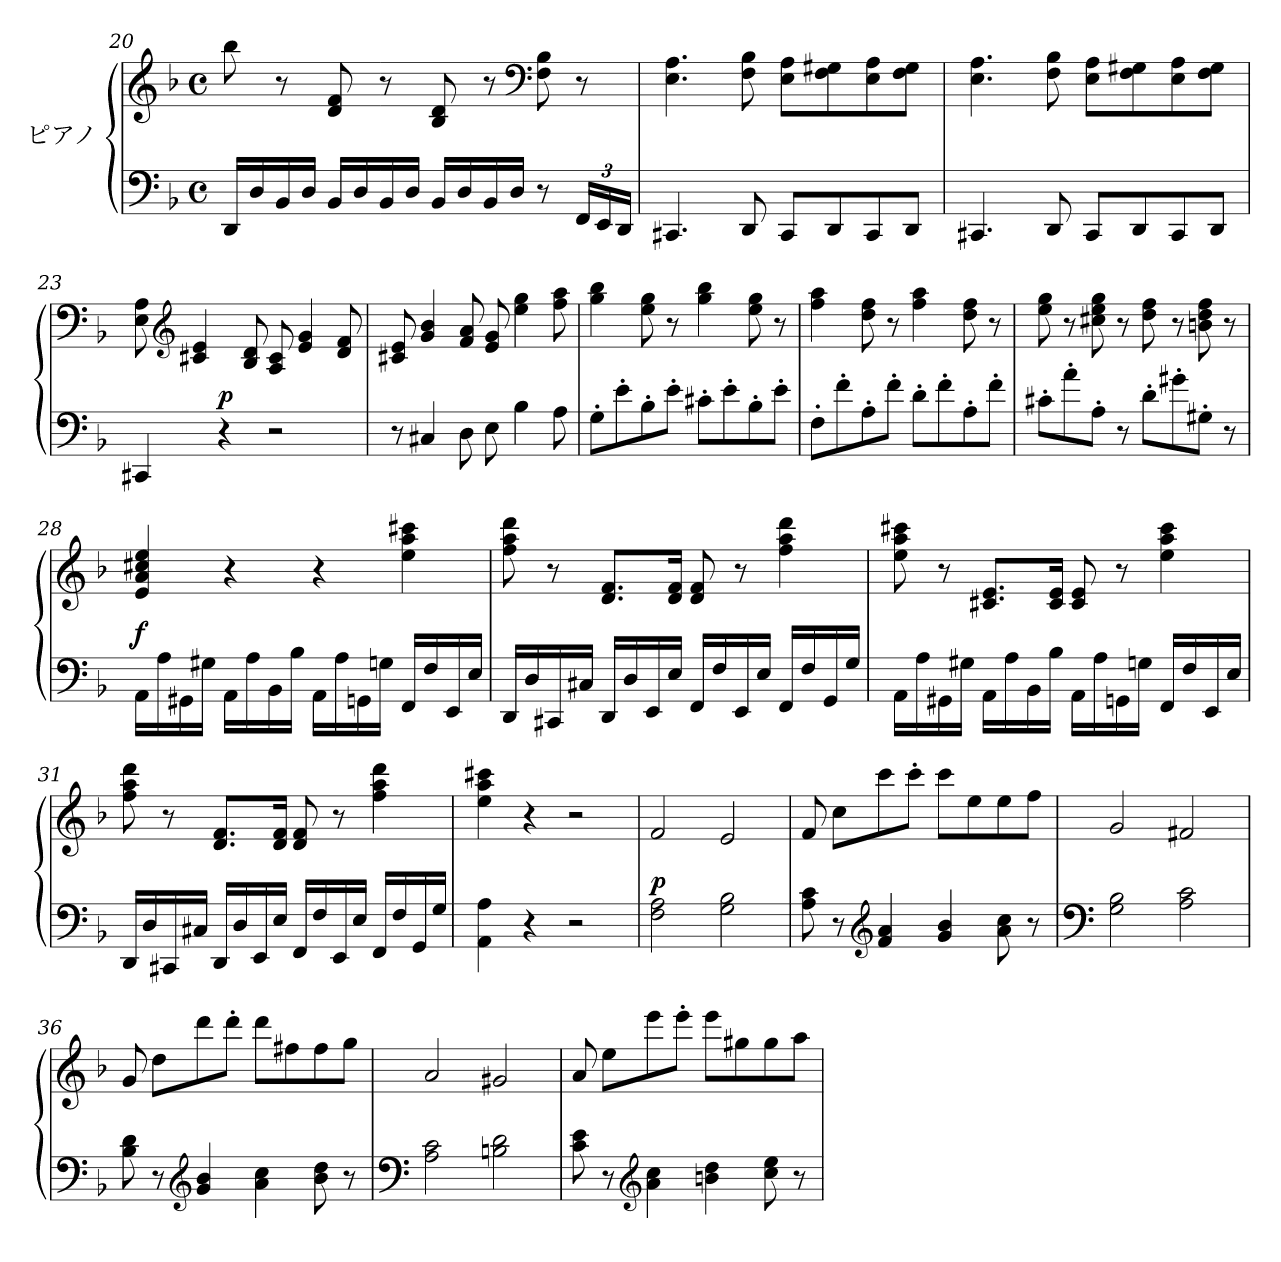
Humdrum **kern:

**kern	**kern	**dynam
*part1	*part1	*part1
*staff2	*staff1	*staff1/2
*I"ピアノ	*	*
!!LO:LB:g=z
*clefF4	*clefG2	*
*k[b-]	*k[b-]	*
*M4/4	*M4/4	*
*met(c)	*met(c)	*
=20	=20	=20
16DD/LL	8bb-\	.
16D/	.	.
16BB-/	8r	.
16D/JJ	.	.
16BB-/LL	8d/ 8f/	.
16D/	.	.
16BB-/	8r	.
16D/JJ	.	.
16BB-/LL	8B-/ 8d/	.
16D/	.	.
16BB-/	8r	.
16D/JJ	.	.
*	*clefF4	*
8r	8F\ 8B-\	.
*Xbrackettup	*	*
24FF/LL	8r	.
24EE/	.	.
24DD/JJ	.	.
=21	=21	=21
4.CC#X/	4.E\ 4.A\	.
8DD/	8F\ 8B-\	.
8CC#/L	8E\ 8A\L	.
8DD/	8F\ 8G#X\	.
8CC#/	8E\ 8A\	.
8DD/J	8F\ 8G#\J	.
=22	=22	=22
4.CC#X/	4.E\ 4.A\	.
8DD/	8F\ 8B-\	.
8CC#/L	8E\ 8A\L	.
8DD/	8F\ 8G#X\	.
8CC#/	8E\ 8A\	.
8DD/J	8F\ 8G#\J	.
!!LO:LB:g=z
=23	=23	=23
4CC#X/	8E\ 8A\	.
*	*clefG2	*
.	4c#X/ 4e/	.
!	!	!LO:DY:a=2
4r	.	p
.	8B-/ 8d/	.
2r	8A/ 8c#/	.
.	4e/ 4g/	.
.	8d/ 8f/	.
=24	=24	=24
8r	8c#X/ 8e/	.
4C#X/	4g/ 4b-/	.
8D\	8f/ 8a/	.
8E\	8e/ 8g/	.
4B-\	4ee\ 4gg\	.
8A\	8ff\ 8aa\	.
=25	=25	=25
8G'\L	4gg\ 4bb-\	.
8e'\	.	.
8B-'\	8ee\ 8gg\	.
8e'\J	8r	.
8c#X'\L	4gg\ 4bb-\	.
8e'\	.	.
8B-'\	8ee\ 8gg\	.
8e'\J	8r	.
=26	=26	=26
8F'\L	4ff\ 4aa\	.
8f'\	.	.
8A'\	8dd\ 8ff\	.
8f'\J	8r	.
8d'\L	4ff\ 4aa\	.
8f'\	.	.
8A'\	8dd\ 8ff\	.
8f'\J	8r	.
!!LO:LB:g=z
=27	=27	=27
8c#X'\L	8ee\ 8gg\	.
8a'\	8r	.
8A'\J	8cc#X\ 8ee\ 8gg\	.
8r	8r	.
8d'\L	8dd\ 8ff\	.
8g#X'\	8r	.
8G#X'\J	8bn\ 8dd\ 8ff\	.
8r	8r	.
=28	=28	=28
!	!	!LO:DY:a=2
16AA\LL	4e/ 4a/ 4cc#X/ 4ee/	f
16A\	.	.
16GG#X\	.	.
16G#X\JJ	.	.
16AA\LL	4r	.
16A\	.	.
16BB-\	.	.
16B-\JJ	.	.
16AA\LL	4r	.
16A\	.	.
16GGn\	.	.
16Gn\JJ	.	.
16FF/LL	4ee\ 4aa\ 4ccc#X\	.
16F/	.	.
16EE/	.	.
16E/JJ	.	.
!!LO:PB:g=z
=29	=29	=29
16DD/LL	8ff\ 8aa\ 8ddd\	.
16D/	.	.
16CC#X/	8r	.
16C#X/JJ	.	.
16DD/LL	8.d/ 8.f/L	.
16D/	.	.
16EE/	.	.
16E/JJ	16d/ 16f/Jk	.
16FF/LL	8d/ 8f/	.
16F/	.	.
16EE/	8r	.
16E/JJ	.	.
16FF/LL	4ff\ 4aa\ 4ddd\	.
16F/	.	.
16GG/	.	.
16G/JJ	.	.
=30	=30	=30
16AA\LL	8ee\ 8aa\ 8ccc#X\	.
16A\	.	.
16GG#X\	8r	.
16G#X\JJ	.	.
16AA\LL	8.c#X/ 8.e/L	.
16A\	.	.
16BB-\	.	.
16B-\JJ	16c#/ 16e/Jk	.
16AA\LL	8c#/ 8e/	.
16A\	.	.
16GGn\	8r	.
16Gn\JJ	.	.
16FF/LL	4ee\ 4aa\ 4ccc#\	.
16F/	.	.
16EE/	.	.
16E/JJ	.	.
!!LO:LB:g=z
=31	=31	=31
16DD/LL	8ff\ 8aa\ 8ddd\	.
16D/	.	.
16CC#X/	8r	.
16C#X/JJ	.	.
16DD/LL	8.d/ 8.f/L	.
16D/	.	.
16EE/	.	.
16E/JJ	16d/ 16f/Jk	.
16FF/LL	8d/ 8f/	.
16F/	.	.
16EE/	8r	.
16E/JJ	.	.
16FF/LL	4ff\ 4aa\ 4ddd\	.
16F/	.	.
16GG/	.	.
16G/JJ	.	.
=32	=32	=32
4AA\ 4A\	4ee\ 4aa\ 4ccc#X\	.
4r	4r	.
2r	2r	.
=33	=33	=33
!	!	!LO:DY:a=2
2F\ 2A\	2f/	p
2G\ 2B-\	2e/	.
=34	=34	=34
8A\ 8c\	8f/	.
8r	8cc\L	.
*clefG2	*	*
4f/ 4a/	8ccc\	.
.	8ccc'\J	.
4g/ 4b-/	8ccc\L	.
.	8ee\	.
8a\ 8cc\	8ee\	.
8r	8ff\J	.
=35	=35	=35
*clefF4	*	*
2G\ 2B-\	2g/	.
2A\ 2c\	2f#X/	.
!!LO:LB:g=z
=36	=36	=36
8B-\ 8d\	8g/	.
8r	8dd\L	.
*clefG2	*	*
4g/ 4b-/	8ddd\	.
.	8ddd'\J	.
4a\ 4cc\	8ddd\L	.
.	8ff#X\	.
8b-\ 8dd\	8ff#\	.
8r	8gg\J	.
=37	=37	=37
*clefF4	*	*
2A\ 2c\	2a/	.
2Bn\ 2d\	2g#X/	.
=38	=38	=38
8c\ 8e\	8a/	.
8r	8ee\L	.
*clefG2	*	*
4a\ 4cc\	8eee\	.
.	8eee'\J	.
4bn\ 4dd\	8eee\L	.
.	8gg#X\	.
8cc\ 8ee\	8gg#\	.
8r	8aa\J	.
=	=	=
*-	*-	*-
